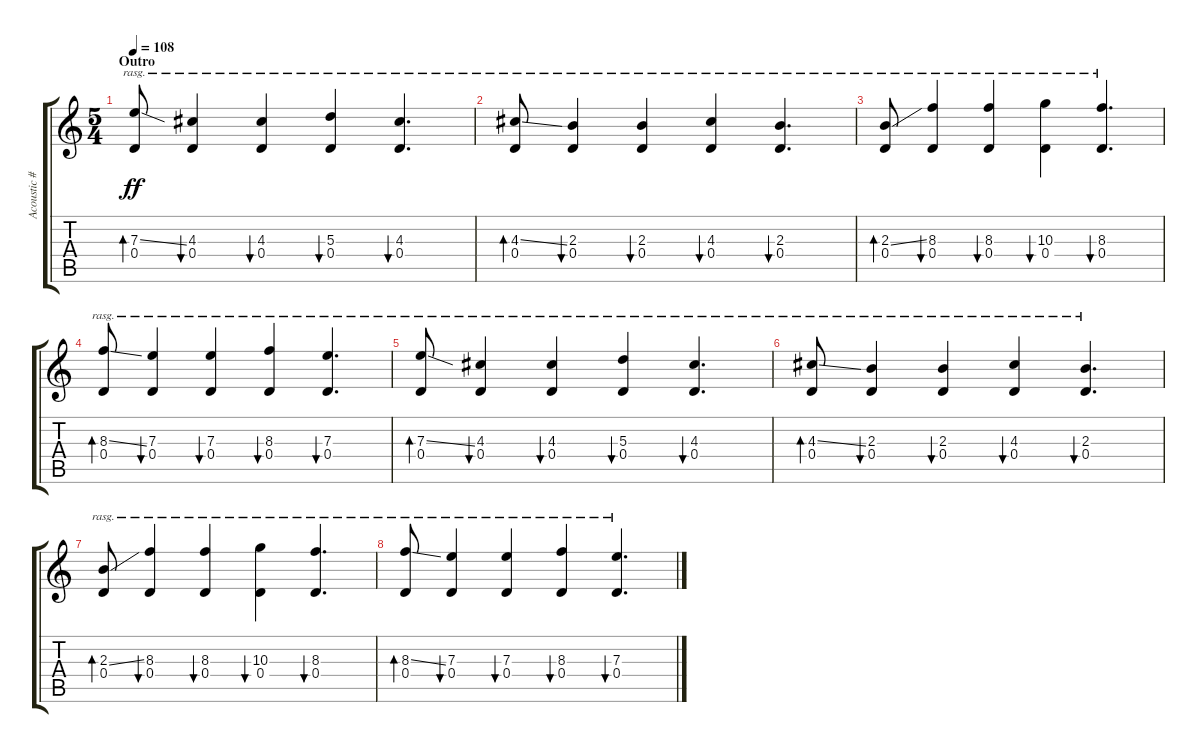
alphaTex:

\track ("Acoustic #1" "Acoustic #") {instrument acousticguitarsteel}
\staff {score tabs}
\tuning (A3 A3 A3 D3 G2 C2) {hide}
\ts (5 4)
\section ("" "Outro")
\tempo 108
\clef g2
\ks c
(7.3{ss} 0.4).8{bd 60 rasg ii dy ff volume 7} (4.3 0.4).4{bu 120 rasg ii} (4.3 0.4).4{bu 120 rasg ii} (5.3 0.4).4{bu 120 rasg ii} (4.3 0.4).4{d bu 120 rasg ii} |
(4.3{ss} 0.4).8{bd 60 rasg ii} (2.3 0.4).4{bu 120 rasg ii} (2.3 0.4).4{bu 120 rasg ii} (4.3 0.4).4{bu 120 rasg ii} (2.3 0.4).4{d bu 120 rasg ii} |
(2.3{ss} 0.4).8{bd 60 rasg ii} (8.3 0.4).4{bu 120 rasg ii} (8.3 0.4).4{bu 120 rasg ii} (10.3 0.4).4{bu 120 rasg ii} (8.3 0.4).4{d bu 120 rasg ii} |
(8.3{ss} 0.4).8{bd 60 rasg ii} (7.3 0.4).4{bu 120 rasg ii} (7.3 0.4).4{bu 120 rasg ii} (8.3 0.4).4{bu 120 rasg ii volume 0} (7.3 0.4).4{d bu 120 rasg ii} |
(7.3{ss} 0.4).8{bd 60 rasg ii} (4.3 0.4).4{bu 120 rasg ii} (4.3 0.4).4{bu 120 rasg ii} (5.3 0.4).4{bu 120 rasg ii} (4.3 0.4).4{d bu 120 rasg ii} |
(4.3{ss} 0.4).8{bd 60 rasg ii} (2.3 0.4).4{bu 120 rasg ii} (2.3 0.4).4{bu 120 rasg ii} (4.3 0.4).4{bu 120 rasg ii} (2.3 0.4).4{d bu 120 rasg ii} |
(2.3{ss} 0.4).8{bd 60 rasg ii} (8.3 0.4).4{bu 120 rasg ii} (8.3 0.4).4{bu 120 rasg ii} (10.3 0.4).4{bu 120 rasg ii} (8.3 0.4).4{d bu 120 rasg ii} |
(8.3{ss} 0.4).8{bd 60 rasg ii} (7.3 0.4).4{bu 120 rasg ii} (7.3 0.4).4{bu 120 rasg ii} (8.3 0.4).4{bu 120 rasg ii} (7.3 0.4).4{d bu 120 rasg ii}
